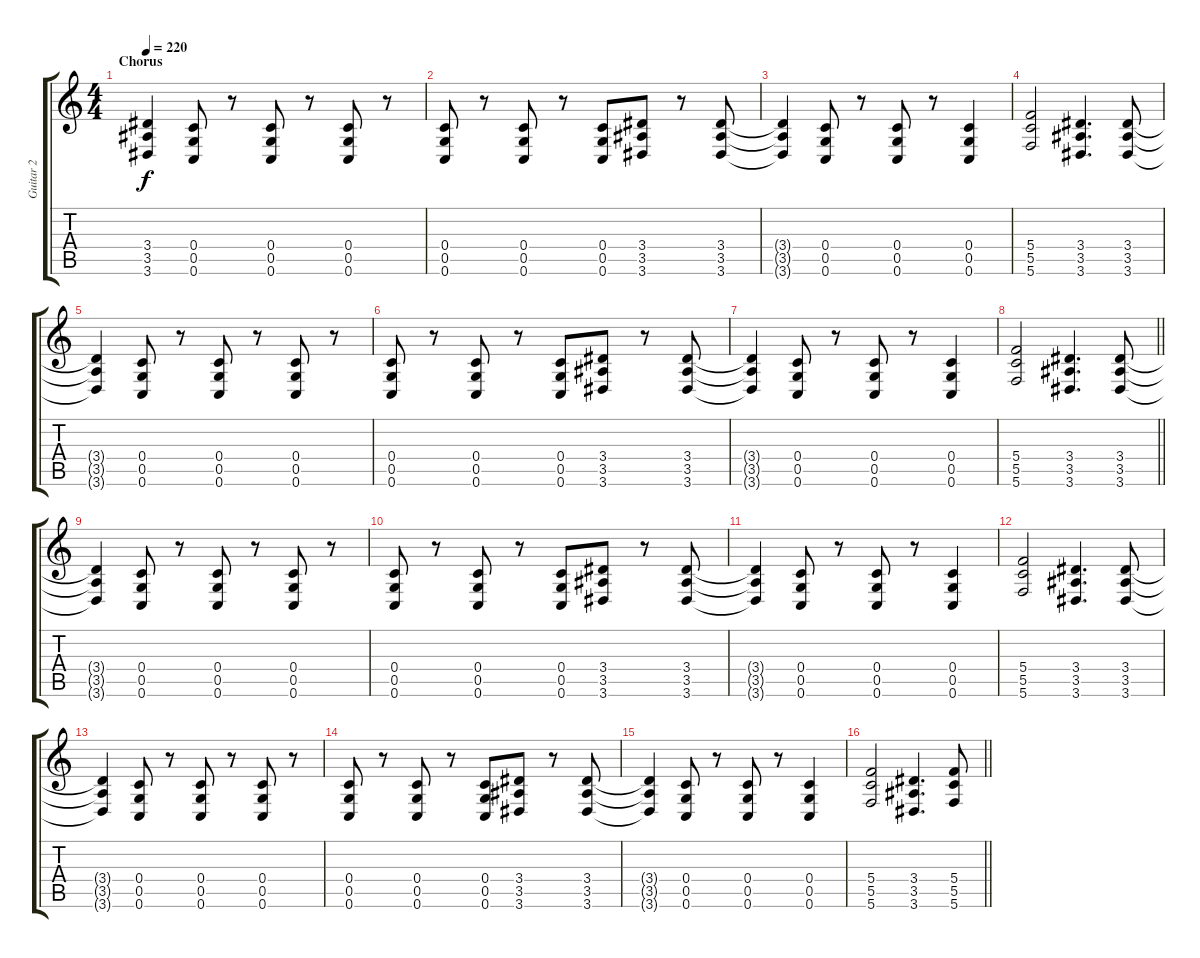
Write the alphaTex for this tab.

\track ("Guitar 2" "Guitar 2") {instrument overdrivenguitar}
\staff {score tabs}
\tuning (D4 A3 F3 C3 G2 C2) {hide}
\ts (4 4)
\section ("" "Chorus")
\tempo 220
\clef g2
\ks c
(3.4{t} 3.5{t} 3.6{t}).4{dy f} (0.4 0.5 0.6).8 r.8 (0.4 0.5 0.6).8 r.8 (0.4 0.5 0.6).8 r.8 |
(0.4 0.5 0.6).8 r.8 (0.4 0.5 0.6).8 r.8 (0.4 0.5 0.6).8 (3.4 3.5 3.6).8 r.8 (3.4 3.5 3.6).8 |
(3.4{t} 3.5{t} 3.6{t}).4 (0.4 0.5 0.6).8 r.8 (0.4 0.5 0.6).8 r.8 (0.4 0.5 0.6).4 |
(5.4 5.5 5.6).2 (3.4 3.5 3.6).4{d} (3.4 3.5 3.6).8 |
(3.4{t} 3.5{t} 3.6{t}).4 (0.4 0.5 0.6).8 r.8 (0.4 0.5 0.6).8 r.8 (0.4 0.5 0.6).8 r.8 |
(0.4 0.5 0.6).8 r.8 (0.4 0.5 0.6).8 r.8 (0.4 0.5 0.6).8 (3.4 3.5 3.6).8 r.8 (3.4 3.5 3.6).8 |
(3.4{t} 3.5{t} 3.6{t}).4 (0.4 0.5 0.6).8 r.8 (0.4 0.5 0.6).8 r.8 (0.4 0.5 0.6).4 |
\barLineRight lightlight
(5.4 5.5 5.6).2 (3.4 3.5 3.6).4{d} (3.4 3.5 3.6).8 |
(3.4{t} 3.5{t} 3.6{t}).4 (0.4 0.5 0.6).8 r.8 (0.4 0.5 0.6).8 r.8 (0.4 0.5 0.6).8 r.8 |
(0.4 0.5 0.6).8 r.8 (0.4 0.5 0.6).8 r.8 (0.4 0.5 0.6).8 (3.4 3.5 3.6).8 r.8 (3.4 3.5 3.6).8 |
(3.4{t} 3.5{t} 3.6{t}).4 (0.4 0.5 0.6).8 r.8 (0.4 0.5 0.6).8 r.8 (0.4 0.5 0.6).4 |
(5.4 5.5 5.6).2 (3.4 3.5 3.6).4{d} (3.4 3.5 3.6).8 |
(3.4{t} 3.5{t} 3.6{t}).4 (0.4 0.5 0.6).8 r.8 (0.4 0.5 0.6).8 r.8 (0.4 0.5 0.6).8 r.8 |
(0.4 0.5 0.6).8 r.8 (0.4 0.5 0.6).8 r.8 (0.4 0.5 0.6).8 (3.4 3.5 3.6).8 r.8 (3.4 3.5 3.6).8 |
(3.4{t} 3.5{t} 3.6{t}).4 (0.4 0.5 0.6).8 r.8 (0.4 0.5 0.6).8 r.8 (0.4 0.5 0.6).4 |
\barLineRight lightlight
(5.4 5.5 5.6).2 (3.4 3.5 3.6).4{d} (5.4 5.5 5.6).8
